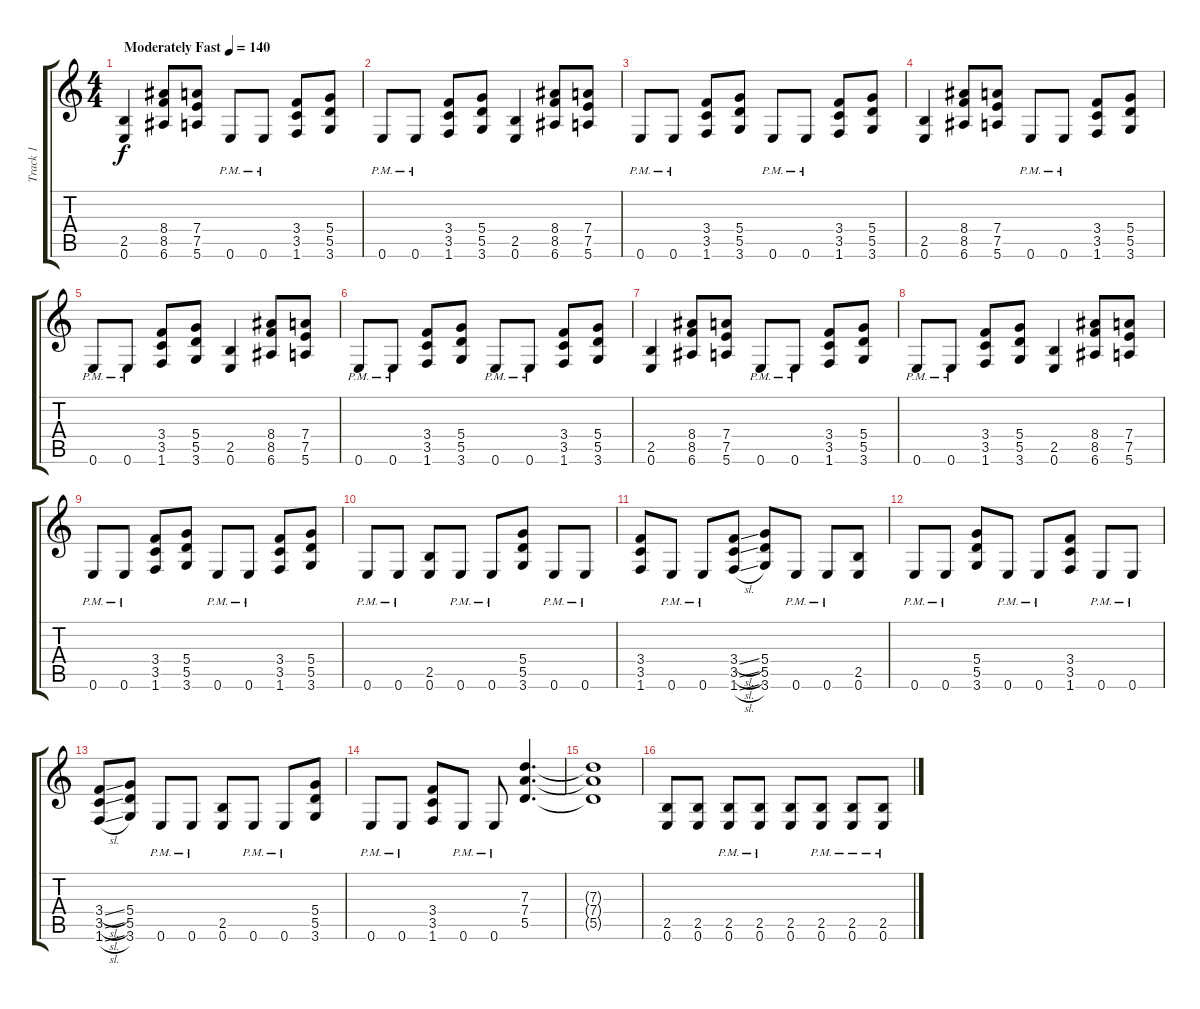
\track ("Track 1" "Track 1") {instrument distortionguitar}
\staff {score tabs}
\tuning (E4 B3 G3 D3 A2 E2) {hide}
\ts (4 4)
\tempo (140 "Moderately Fast")
\clef g2
\ks c
(2.5 0.6).4{dy f instrument distortionguitar} (8.4 8.5 6.6).8 (7.4 7.5 5.6).8 0.6{pm}.8 0.6{pm}.8 (3.4 3.5 1.6).8 (5.4 5.5 3.6).8 |
0.6{pm}.8 0.6{pm}.8 (3.4 3.5 1.6).8 (5.4 5.5 3.6).8 (2.5 0.6).4 (8.4 8.5 6.6).8 (7.4 7.5 5.6).8 |
0.6{pm}.8 0.6{pm}.8 (3.4 3.5 1.6).8 (5.4 5.5 3.6).8 0.6{pm}.8 0.6{pm}.8 (3.4 3.5 1.6).8 (5.4 5.5 3.6).8 |
(2.5 0.6).4 (8.4 8.5 6.6).8 (7.4 7.5 5.6).8 0.6{pm}.8 0.6{pm}.8 (3.4 3.5 1.6).8 (5.4 5.5 3.6).8 |
0.6{pm}.8 0.6{pm}.8 (3.4 3.5 1.6).8 (5.4 5.5 3.6).8 (2.5 0.6).4 (8.4 8.5 6.6).8 (7.4 7.5 5.6).8 |
0.6{pm}.8 0.6{pm}.8 (3.4 3.5 1.6).8 (5.4 5.5 3.6).8 0.6{pm}.8 0.6{pm}.8 (3.4 3.5 1.6).8 (5.4 5.5 3.6).8 |
(2.5 0.6).4 (8.4 8.5 6.6).8 (7.4 7.5 5.6).8 0.6{pm}.8 0.6{pm}.8 (3.4 3.5 1.6).8 (5.4 5.5 3.6).8 |
0.6{pm}.8 0.6{pm}.8 (3.4 3.5 1.6).8 (5.4 5.5 3.6).8 (2.5 0.6).4 (8.4 8.5 6.6).8 (7.4 7.5 5.6).8 |
0.6{pm}.8 0.6{pm}.8 (3.4 3.5 1.6).8 (5.4 5.5 3.6).8 0.6{pm}.8 0.6{pm}.8 (3.4 3.5 1.6).8 (5.4 5.5 3.6).8 |
0.6{pm}.8 0.6{pm}.8 (2.5 0.6).8 0.6{pm}.8 0.6{pm}.8 (5.4 5.5 3.6).8 0.6{pm}.8 0.6{pm}.8 |
(3.4 3.5 1.6).8 0.6{pm}.8 0.6{pm}.8 (3.4{sl} 3.5{sl} 1.6{sl}).8 (5.4 5.5 3.6).8 0.6{pm}.8 0.6{pm}.8 (2.5 0.6).8 |
0.6{pm}.8 0.6{pm}.8 (5.4 5.5 3.6).8 0.6{pm}.8 0.6{pm}.8 (3.4 3.5 1.6).8 0.6{pm}.8 0.6{pm}.8 |
(3.4{sl} 3.5{sl} 1.6{sl}).8 (5.4 5.5 3.6).8 0.6{pm}.8 0.6{pm}.8 (2.5 0.6).8 0.6{pm}.8 0.6{pm}.8 (5.4 5.5 3.6).8 |
0.6{pm}.8 0.6{pm}.8 (3.4 3.5 1.6).8 0.6{pm}.8 0.6{pm}.8 (7.3 7.4 5.5).4{d} |
(7.3{t} 7.4{t} 5.5{t}).1 |
(2.5 0.6).8 (2.5 0.6).8 (2.5{pm} 0.6{pm}).8 (2.5{pm} 0.6{pm}).8 (2.5 0.6).8 (2.5{pm} 0.6{pm}).8 (2.5{pm} 0.6{pm}).8 (2.5{pm} 0.6{pm}).8
